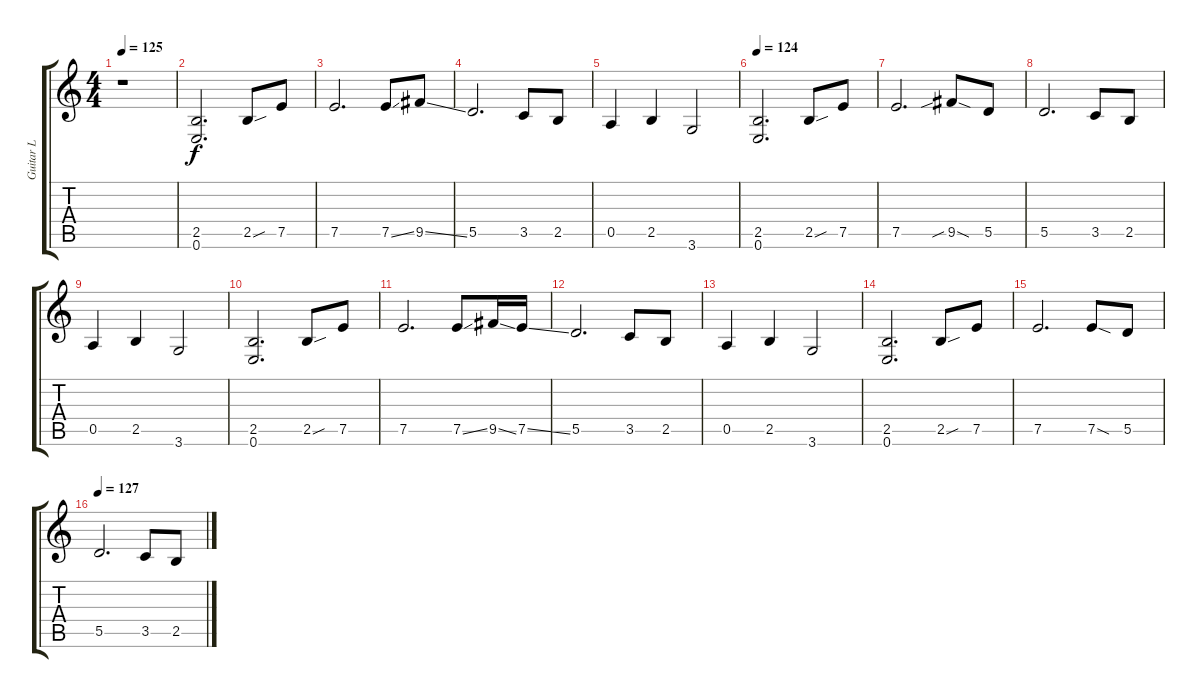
\track ("Guitar L" "Guitar L") {instrument distortionguitar}
\staff {score tabs}
\tuning (E4 B3 G3 D3 A2 E2) {hide}
\ts (4 4)
\tempo 125
\clef g2
\ks c
r.1{dy f instrument distortionguitar} |
(2.5 0.6).2{d} 2.5{sou}.8 7.5.8 |
7.5.2{d} 7.5{ss}.8 9.5{ss}.8 |
5.5.2{d} 3.5.8 2.5.8 |
0.5.4 2.5.4 3.6.2 |
\tempo 124
(2.5 0.6).2{d} 2.5{sou}.8 7.5.8 |
7.5.2{d} 9.5{sib sod}.8 5.5.8 |
5.5.2{d} 3.5.8 2.5.8 |
0.5.4 2.5.4 3.6.2 |
(2.5 0.6).2{d} 2.5{sou}.8 7.5.8 |
7.5.2{d} 7.5{ss}.8 9.5{ss}.16 7.5{ss}.16 |
5.5.2{d} 3.5.8 2.5.8 |
0.5.4 2.5.4 3.6.2 |
(2.5 0.6).2{d} 2.5{sou}.8 7.5.8 |
7.5.2{d} 7.5{sod}.8 5.5.8 |
\tempo 127
5.5.2{d} 3.5.8 2.5.8
